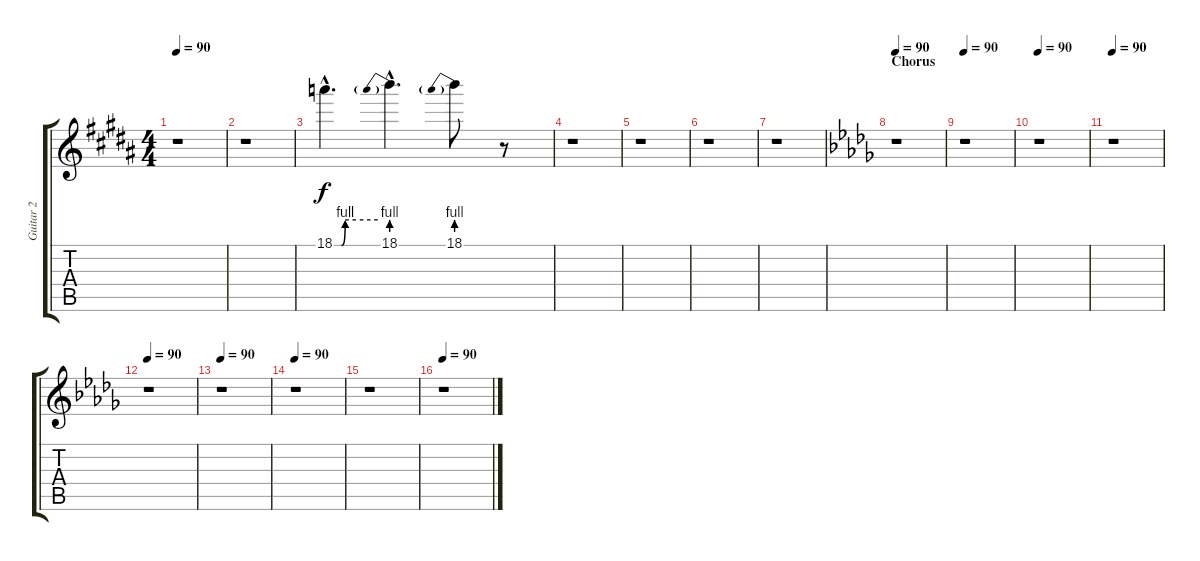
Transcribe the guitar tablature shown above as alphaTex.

\track ("Guitar 2" "Guitar 2") {instrument electricguitarclean}
\staff {score tabs}
\tuning (Eb4 Bb3 Gb3 Db3 Ab2 Eb2) {hide}
\ts (4 4)
\tempo 90
\clef g2
\ks b
r.1{dy mp} |
r.1 |
18.1{be (custom 0 0 10 0 15 4 30 4 60 4) hac}.4{d dy f volume 9 balance 8} 18.1{be (prebend 0 4 60 4) hac}.4{d} 18.1{be (prebend 0 4 60 4)}.8 r.8 |
r.1 |
r.1 |
r.1 |
r.1 |
\section ("" "Chorus")
\tempo 90
\ks db
r.1 |
\tempo 90
r.1 |
\tempo 90
r.1 |
\tempo 90
r.1 |
\tempo 90
r.1 |
\tempo 90
r.1 |
\tempo 90
r.1 |
r.1 |
\tempo 90
r.1
